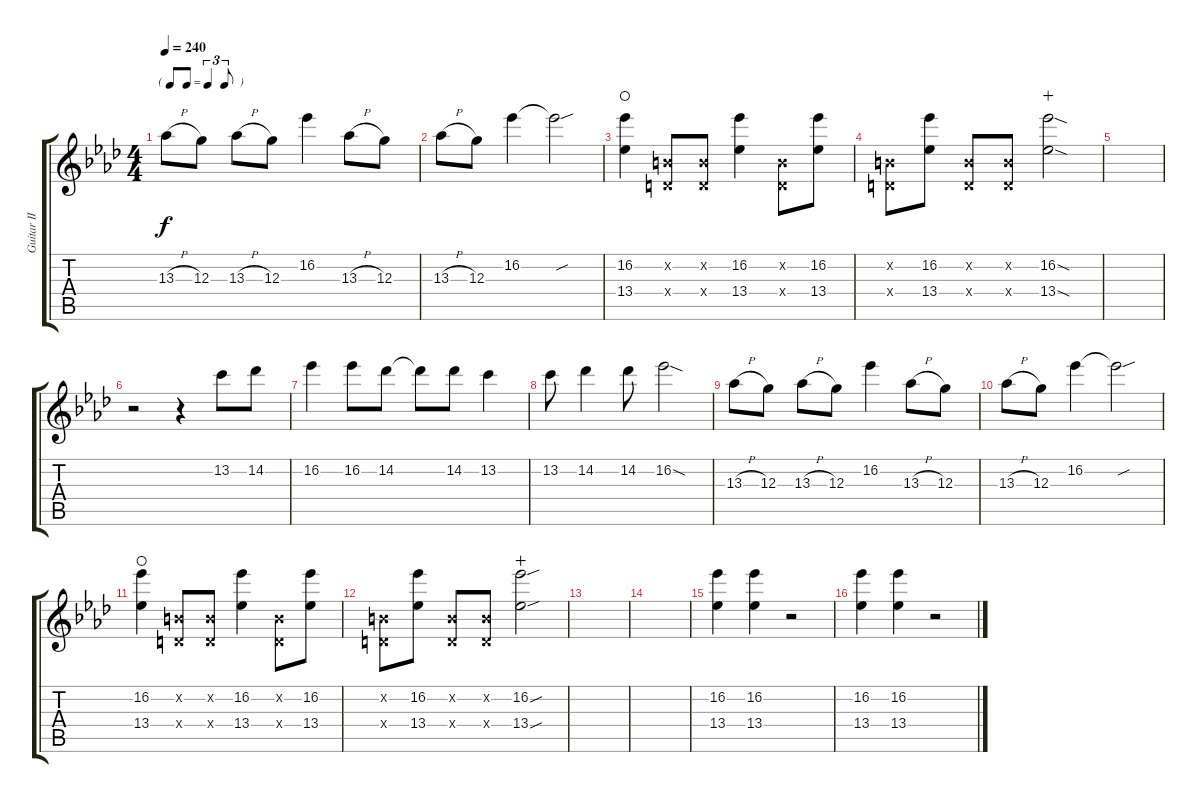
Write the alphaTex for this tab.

\track ("Guitar II (Nakano Azusa)" "Guitar II ") {instrument distortionguitar}
\staff {score tabs}
\tuning (E4 B3 G3 D3 A2 E2) {hide}
\ts (4 4)
\tf triplet8th
\tempo 240
\clef g2
\ks ab
13.3{h}.8{dy f balance 14} 12.3.8 13.3{h}.8 12.3.8 16.2.4 13.3{h}.8 12.3.8 |
13.3{h}.8 12.3.8 16.2.4 16.2{sou t}.2 |
(16.2 13.4).4{waho} (0.2{x} 0.4{x}).8 (0.2{x} 0.4{x}).8 (16.2 13.4).4 (0.2{x} 0.4{x}).8 (16.2 13.4).8 |
(0.2{x} 0.4{x}).8 (16.2 13.4).8 (0.2{x} 0.4{x}).8 (0.2{x} 0.4{x}).8 (16.2{sod} 13.4{sod}).2{wahc} |
|
r.2 r.4 13.2.8 14.2.8 |
16.2.4 16.2.8 14.2.8 14.2{t}.8 14.2.8 13.2.4 |
13.2.8 14.2.4 14.2.8 16.2{sod}.2 |
13.3{h}.8 12.3.8 13.3{h}.8 12.3.8 16.2.4 13.3{h}.8 12.3.8 |
13.3{h}.8 12.3.8 16.2.4 16.2{sou t}.2 |
(16.2 13.4).4{waho} (0.2{x} 0.4{x}).8 (0.2{x} 0.4{x}).8 (16.2 13.4).4 (0.2{x} 0.4{x}).8 (16.2 13.4).8 |
(0.2{x} 0.4{x}).8 (16.2 13.4).8 (0.2{x} 0.4{x}).8 (0.2{x} 0.4{x}).8 (16.2{sou} 13.4{sou}).2{wahc} |
|
|
(16.2 13.4).4 (16.2 13.4).4 r.2 |
(16.2 13.4).4 (16.2 13.4).4 r.2
